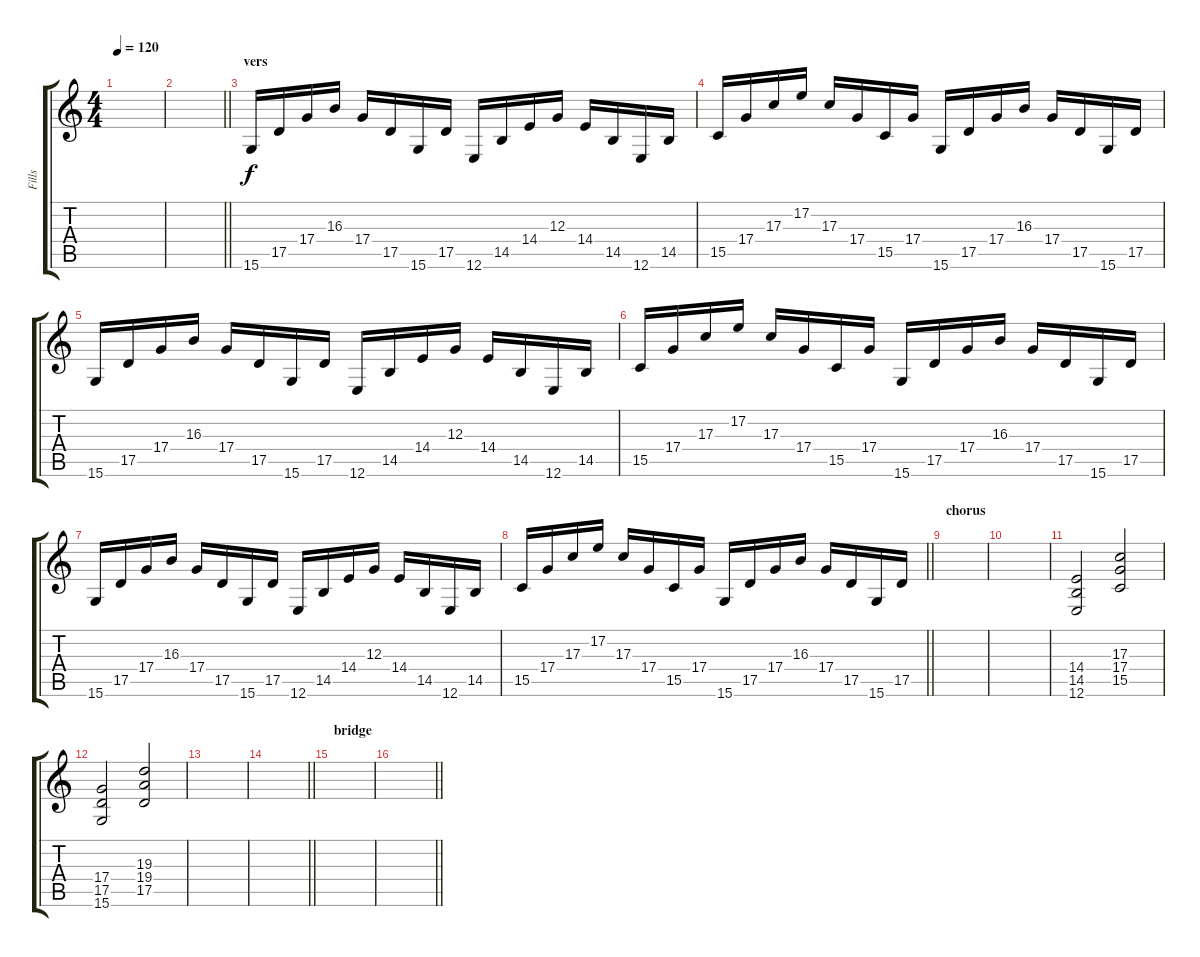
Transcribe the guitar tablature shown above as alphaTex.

\track ("Fills" "Fills") {instrument piccolo}
\staff {score tabs}
\tuning (E4 B3 G3 D3 A2 E2) {hide}
\ts (4 4)
\tempo 120
\clef g2
\ks c
|
\barLineRight lightlight
|
\section ("" "vers")
15.6.16{instrument stringensemble1} 17.5.16 17.4.16 16.3.16 17.4.16 17.5.16 15.6.16 17.5.16 12.6.16 14.5.16 14.4.16 12.3.16 14.4.16 14.5.16 12.6.16 14.5.16 |
15.5.16 17.4.16 17.3.16 17.2.16 17.3.16 17.4.16 15.5.16 17.4.16 15.6.16 17.5.16 17.4.16 16.3.16 17.4.16 17.5.16 15.6.16 17.5.16 |
15.6.16 17.5.16 17.4.16 16.3.16 17.4.16 17.5.16 15.6.16 17.5.16 12.6.16 14.5.16 14.4.16 12.3.16 14.4.16 14.5.16 12.6.16 14.5.16 |
15.5.16 17.4.16 17.3.16 17.2.16 17.3.16 17.4.16 15.5.16 17.4.16 15.6.16 17.5.16 17.4.16 16.3.16 17.4.16 17.5.16 15.6.16 17.5.16 |
15.6.16 17.5.16 17.4.16 16.3.16 17.4.16 17.5.16 15.6.16 17.5.16 12.6.16 14.5.16 14.4.16 12.3.16 14.4.16 14.5.16 12.6.16 14.5.16 |
\barLineRight lightlight
15.5.16 17.4.16 17.3.16 17.2.16 17.3.16 17.4.16 15.5.16 17.4.16 15.6.16 17.5.16 17.4.16 16.3.16 17.4.16 17.5.16 15.6.16 17.5.16 |
\section ("" "chorus")
|
|
(14.4 14.5 12.6).2 (17.3 17.4 15.5).2 |
(17.4 17.5 15.6).2 (19.3 19.4 17.5).2 |
|
\barLineRight lightlight
|
\section ("" "bridge")
|
\barLineRight lightlight
